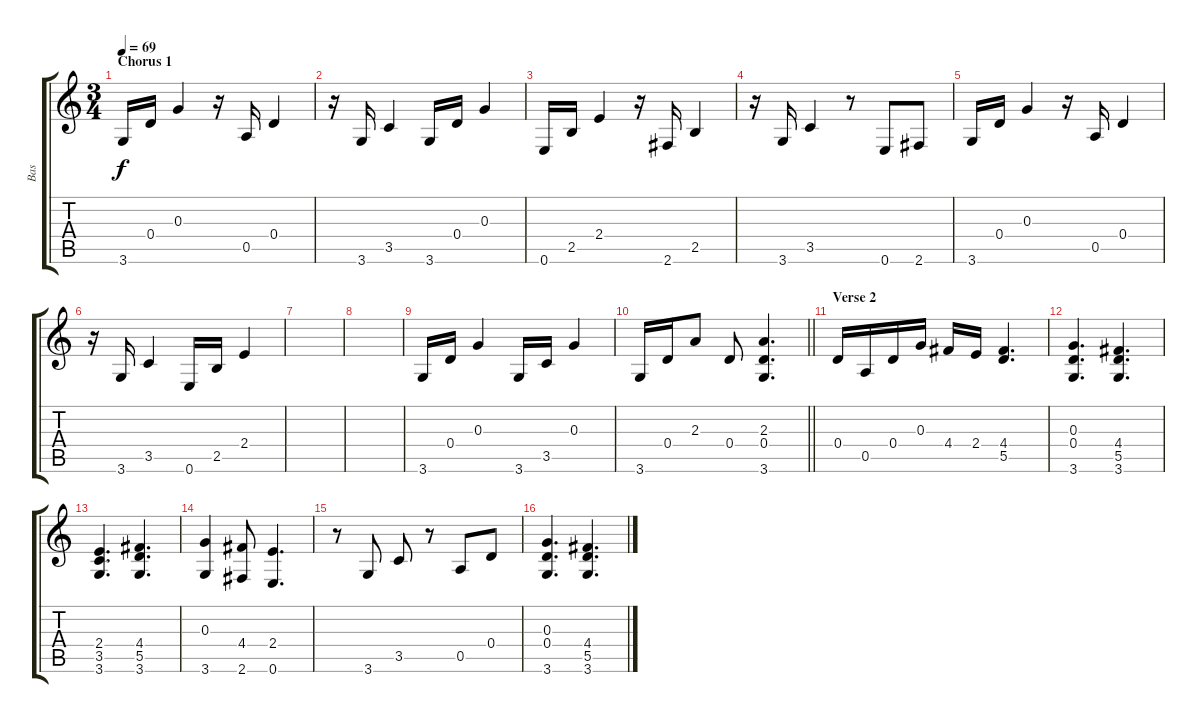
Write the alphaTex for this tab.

\track ("Bas" "Bas") {instrument electricbasspick}
\staff {score tabs}
\tuning (E4 B3 G3 D3 A2 E2) {hide}
\ts (3 4)
\section ("" "Chorus 1")
\tempo 69
\clef g2
\ks c
3.6.16{dy f} 0.4.16 0.3.4 r.16 0.5.16 0.4.4 |
r.16 3.6.16 3.5.4 3.6.16 0.4.16 0.3.4 |
0.6.16 2.5.16 2.4.4 r.16 2.6.16 2.5.4 |
r.16 3.6.16 3.5.4 r.8 0.6.8 2.6.8 |
3.6.16 0.4.16 0.3.4 r.16 0.5.16 0.4.4 |
r.16 3.6.16 3.5.4 0.6.16 2.5.16 2.4.4 |
|
|
3.6.16 0.4.16 0.3.4 3.6.16 3.5.16 0.3.4 |
\barLineRight lightlight
3.6.16 0.4.16 2.3.8 0.4.8 (2.3 0.4 3.6).4{d} |
\section ("" "Verse 2")
0.4.16 0.5.16 0.4.16 0.3.16 4.4.16 2.4.16 (4.4 5.5).4{d} |
(0.3 0.4 3.6).4{d} (4.4 5.5 3.6).4{d} |
(2.4 3.5 3.6).4{d} (4.4 5.5 3.6).4{d} |
(0.3 3.6).4 (4.4 2.6).8 (2.4 0.6).4{d} |
r.8 3.6.8 3.5.8 r.8 0.5.8 0.4.8 |
(0.3 0.4 3.6).4{d} (4.4 5.5 3.6).4{d}
